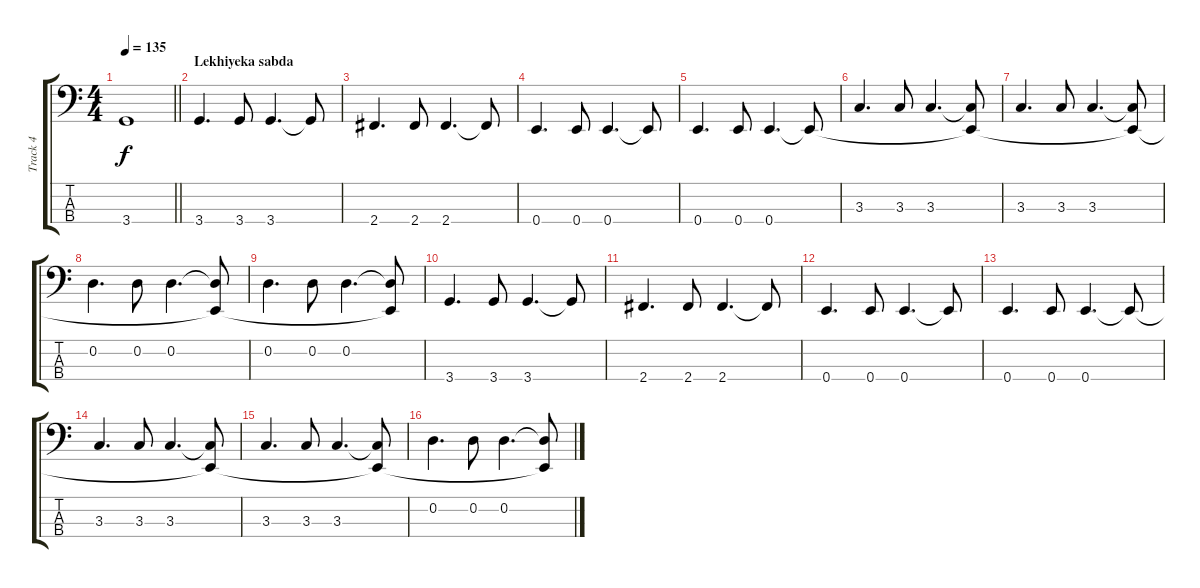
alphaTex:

\track ("Track 4" "Track 4") {instrument electricbassfinger}
\staff {score tabs}
\tuning (G2 D2 A1 E1) {hide}
\ts (4 4)
\tempo 135
\clef f4
\barLineRight lightlight
\ks c
3.4.1{dy f} |
\section ("" "Lekhiyeka sabda ")
3.4.4{d} 3.4.8 3.4.4{d} 3.4{t}.8 |
2.4.4{d} 2.4.8 2.4.4{d} 2.4{t}.8 |
0.4.4{d} 0.4.8 0.4.4{d} 0.4{t}.8 |
0.4.4{d} 0.4.8 0.4.4{d} 0.4{t}.8 |
3.3.4{d} 3.3.8 3.3.4{d} (3.3{t} 0.4{t}).8 |
3.3.4{d} 3.3.8 3.3.4{d} (3.3{t} 0.4{t}).8 |
0.2.4{d} 0.2.8 0.2.4{d} (0.2{t} 0.4{t}).8 |
0.2.4{d} 0.2.8 0.2.4{d} (0.2{t} 0.4{t}).8 |
3.4.4{d} 3.4.8 3.4.4{d} 3.4{t}.8 |
2.4.4{d} 2.4.8 2.4.4{d} 2.4{t}.8 |
0.4.4{d} 0.4.8 0.4.4{d} 0.4{t}.8 |
0.4.4{d} 0.4.8 0.4.4{d} 0.4{t}.8 |
3.3.4{d} 3.3.8 3.3.4{d} (3.3{t} 0.4{t}).8 |
3.3.4{d} 3.3.8 3.3.4{d} (3.3{t} 0.4{t}).8 |
0.2.4{d} 0.2.8 0.2.4{d} (0.2{t} 0.4{t}).8
